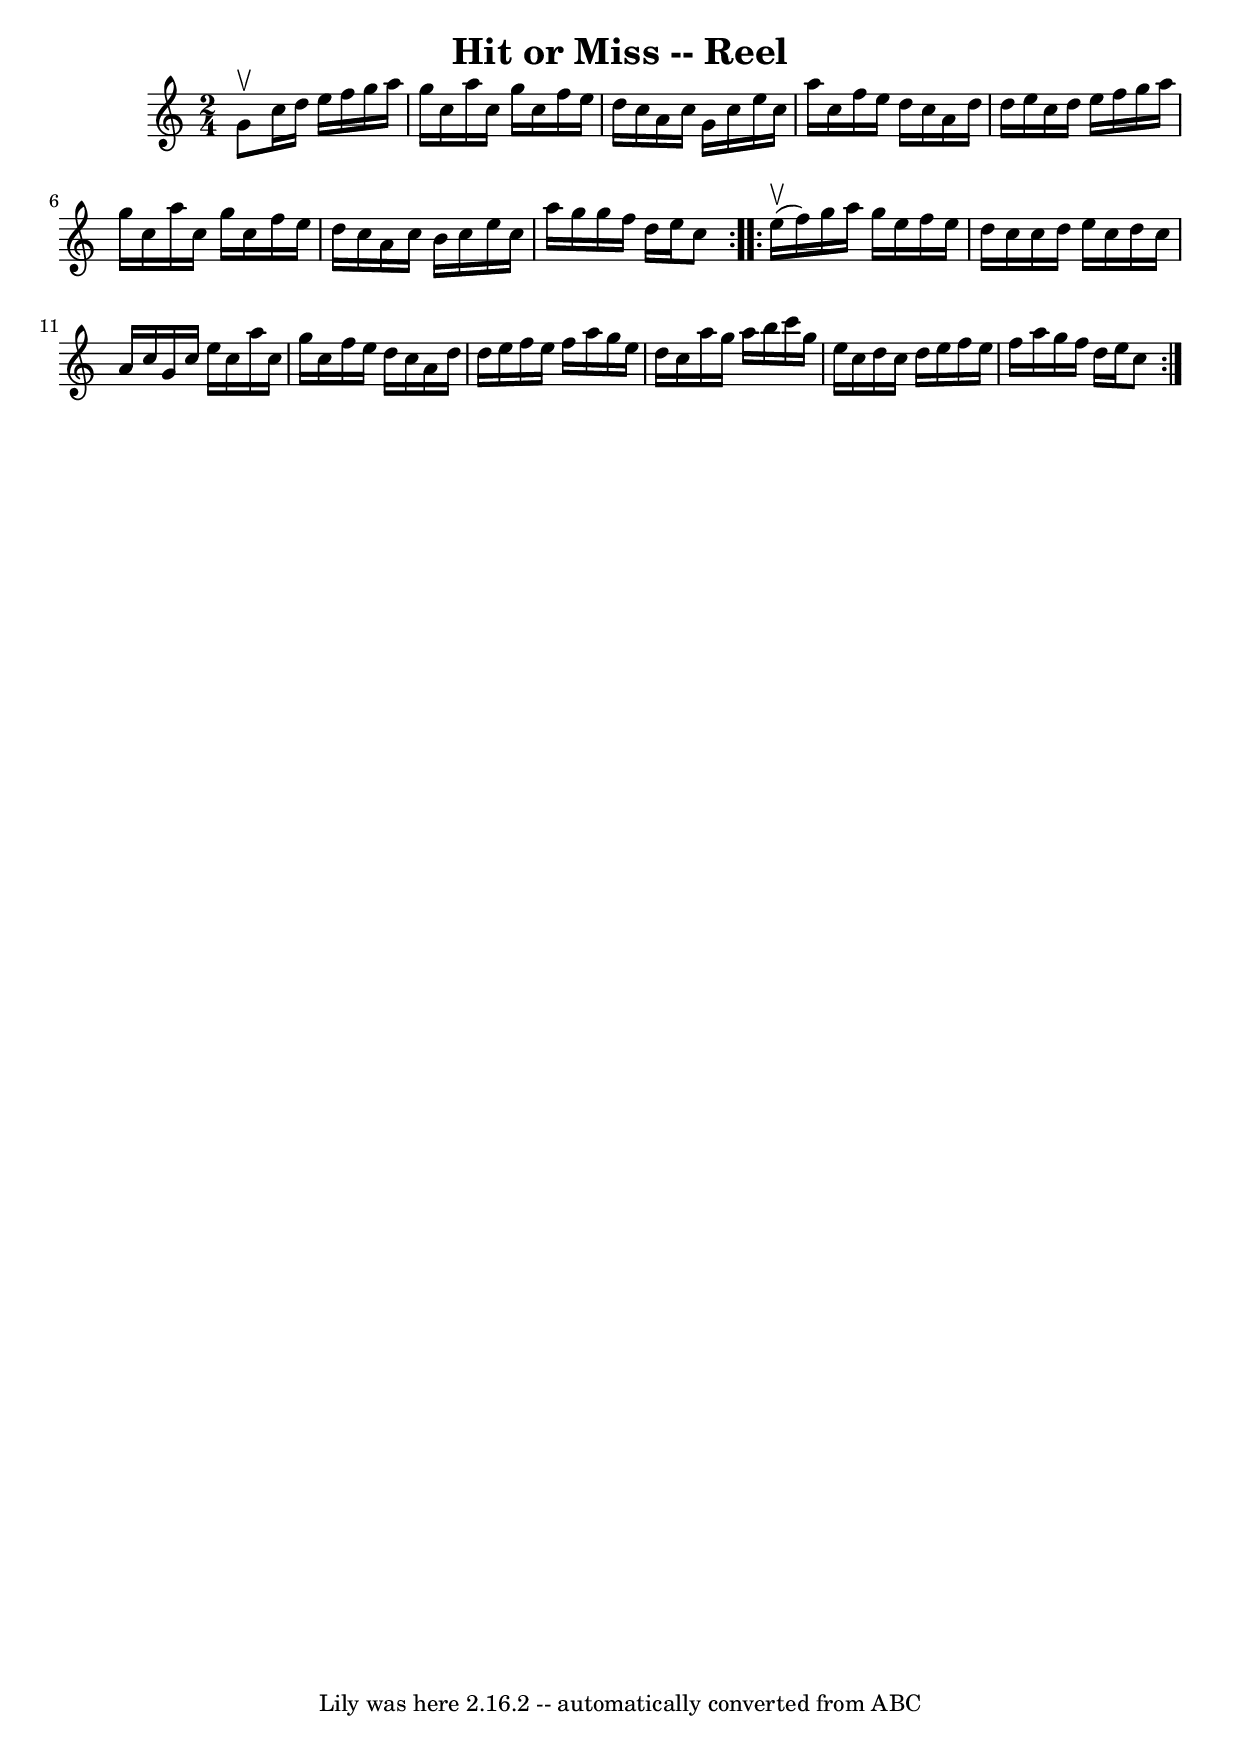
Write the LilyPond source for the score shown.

\version "2.7.40"
\include "Mammoth.ily"
\header {
	%% book = "Ryan's Mammoth Collection"
	crossRefNumber = "1"
	footnotes = "\\\\137"
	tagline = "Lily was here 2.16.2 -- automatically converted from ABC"
	title = "Hit or Miss -- Reel"
}
voicedefault =  {
\set Score.defaultBarType = "empty"

\repeat volta 2 {
\time 2/4 \key c \major g'8^\upbow |
 c''16 d''16 e''16    
f''16 g''16 a''16 g''16 c''16    |
 a''16 c''16 g''16 
 c''16 f''16 e''16 d''16 c''16    |
 a'16 c''16    
g'16 c''16 e''16 c''16 a''16 c''16    |
 f''16 e''16  
 d''16 c''16 a'16 d''16 d''16 e''16    |
 c''16    
d''16 e''16 f''16 g''16 a''16 g''16 c''16    |
 a''16 
 c''16 g''16 c''16 f''16 e''16 d''16 c''16    |
   
a'16 c''16 b'16 c''16 e''16 c''16 a''16 g''16    |
  
 g''16 f''16 d''16 e''16 c''8    } \repeat volta 2 { e''16 
^\upbow(f''16) |
 g''16 a''16 g''16 e''16 f''16    
e''16 d''16 c''16    |
 c''16 d''16 e''16 c''16 d''16 
 c''16 a'16 c''16    |
 g'16 c''16 e''16 c''16    
a''16 c''16 g''16 c''16    |
 f''16 e''16 d''16 c''16 
 a'16 d''16 d''16 e''16    |
 f''16 e''16 f''16    
a''16 g''16 e''16 d''16 c''16    |
 a''16 g''16 a''16 
 b''16 c'''16 g''16 e''16 c''16    |
 d''16 c''16    
d''16 e''16 f''16 e''16 f''16 a''16    |
 g''16 f''16 
 d''16 e''16 c''8    }   
}

\score{
    <<

	\context Staff="default"
	{
	    \voicedefault 
	}

    >>
	\layout {
	}
	\midi {}
}
